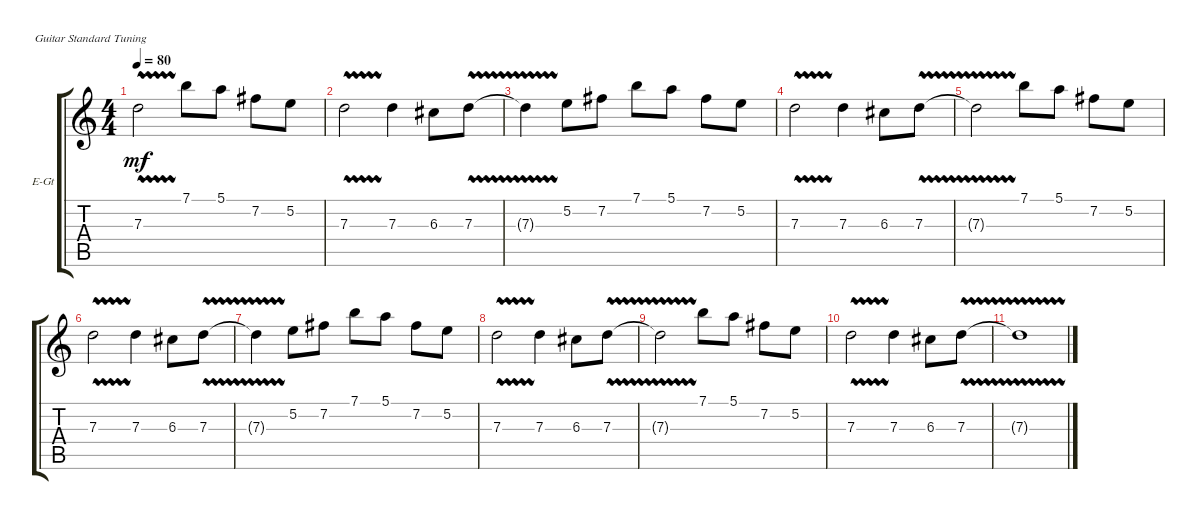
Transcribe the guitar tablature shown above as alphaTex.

\defaultSystemsLayout 4
\bracketExtendMode groupsimilarinstruments
\firstSystemTrackNameOrientation horizontal
\otherSystemsTrackNameOrientation horizontal
\track ("Guitar Clean" "E-Gt") {instrument electricguitarclean}
\staff {score tabs}
\tuning (E4 B3 G3 D3 A2 E2)
\ts (4 4)
\tempo 80
\clef g2
\ks c
7.3{vw t}.2{dy mf} 7.1.8 5.1.8 7.2.8 5.2.8 |
7.3{vw}.2 7.3.4 6.3.8 7.3{vw}.8 |
7.3{vw t}.4 5.2.8 7.2.8 7.1.8 5.1.8 7.2.8 5.2.8 |
7.3{vw}.2 7.3.4 6.3.8 7.3{vw}.8 |
7.3{vw t}.2 7.1.8 5.1.8 7.2.8 5.2.8 |
7.3{vw}.2 7.3.4 6.3.8 7.3{vw}.8 |
7.3{vw t}.4 5.2.8 7.2.8 7.1.8 5.1.8 7.2.8 5.2.8 |
7.3{vw}.2 7.3.4 6.3.8 7.3{vw}.8 |
7.3{vw t}.2 7.1.8 5.1.8 7.2.8 5.2.8 |
7.3{vw}.2 7.3.4 6.3.8 7.3{vw}.8 |
7.3{vw t}.1
